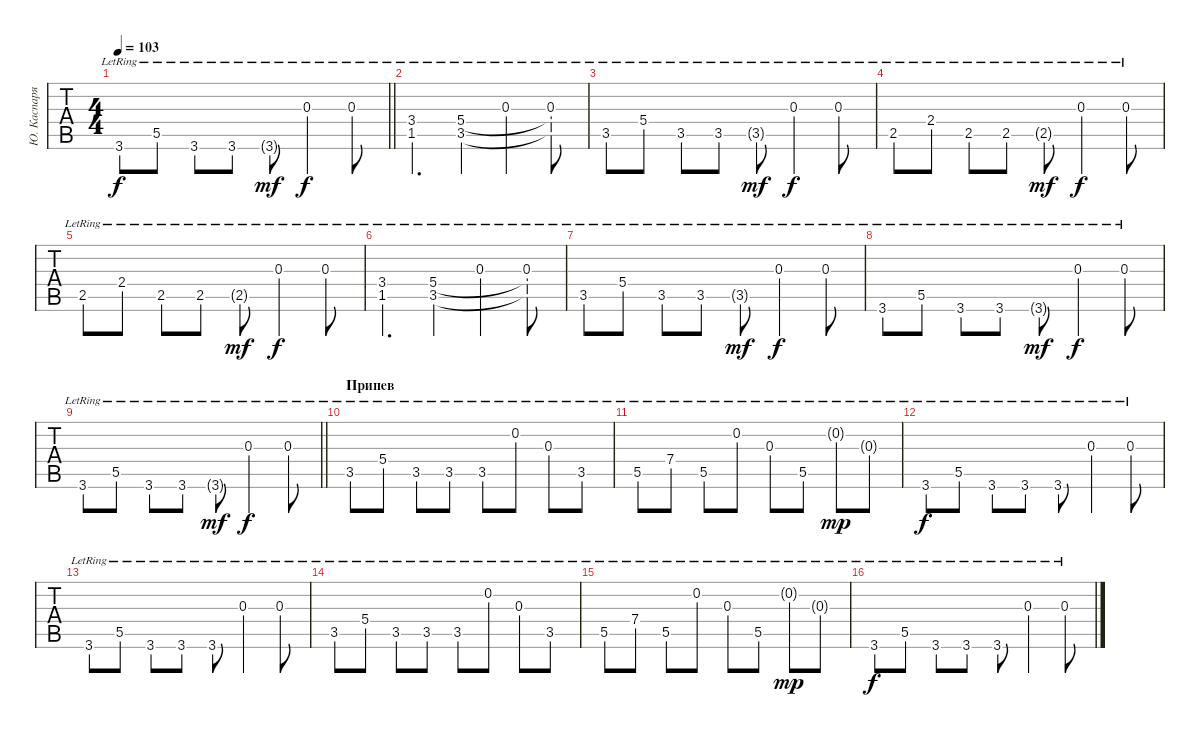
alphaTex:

\track ("Ю. Каспарян" "Ю. Каспаря") {instrument electricguitarclean}
\staff {tabs}
\tuning (E4 B3 G3 D3 A2 E2) {hide}
\ts (4 4)
\tempo 103
\clef g2
\barLineRight lightlight
\ks c
3.6{lr}.8{dy f} 5.5{lr}.8 3.6{lr}.8 3.6{lr}.8 3.6{g lr}.8{dy mf} 0.3{lr}.4{dy f} 0.3{lr}.8 |
(3.4{lr} 1.5{lr}).4{d} (5.4{lr} 3.5{lr}).4 0.3{lr}.4 (0.3{lr} 5.4{t} 3.5{t}).8 |
3.5{lr}.8 5.4{lr}.8 3.5{lr}.8 3.5{lr}.8 3.5{g lr}.8{dy mf} 0.3{lr}.4{dy f} 0.3{lr}.8 |
2.5{lr}.8 2.4{lr}.8 2.5{lr}.8 2.5{lr}.8 2.5{g lr}.8{dy mf} 0.3{lr}.4{dy f} 0.3{lr}.8 |
2.5{lr}.8 2.4{lr}.8 2.5{lr}.8 2.5{lr}.8 2.5{g lr}.8{dy mf} 0.3{lr}.4{dy f} 0.3{lr}.8 |
(3.4{lr} 1.5{lr}).4{d} (5.4{lr} 3.5{lr}).4 0.3{lr}.4 (0.3{lr} 5.4{t} 3.5{t}).8 |
3.5{lr}.8 5.4{lr}.8 3.5{lr}.8 3.5{lr}.8 3.5{g lr}.8{dy mf} 0.3{lr}.4{dy f} 0.3{lr}.8 |
3.6{lr}.8 5.5{lr}.8 3.6{lr}.8 3.6{lr}.8 3.6{g lr}.8{dy mf} 0.3{lr}.4{dy f} 0.3{lr}.8 |
\barLineRight lightlight
3.6{lr}.8 5.5{lr}.8 3.6{lr}.8 3.6{lr}.8 3.6{g lr}.8{dy mf} 0.3{lr}.4{dy f} 0.3{lr}.8 |
\section ("" "Припев")
3.5{lr}.8 5.4{lr}.8 3.5{lr}.8 3.5{lr}.8 3.5{lr}.8 0.2{lr}.8 0.3{lr}.8 3.5{lr}.8 |
5.5{lr}.8 7.4{lr}.8 5.5{lr}.8 0.2{lr}.8 0.3{lr}.8 5.5{lr}.8 0.2{g lr}.8{dy mp} 0.3{g lr}.8 |
3.6{lr}.8{dy f} 5.5{lr}.8 3.6{lr}.8 3.6{lr}.8 3.6{lr}.8 0.3{lr}.4 0.3{lr}.8 |
3.6{lr}.8 5.5{lr}.8 3.6{lr}.8 3.6{lr}.8 3.6{lr}.8 0.3{lr}.4 0.3{lr}.8 |
3.5{lr}.8 5.4{lr}.8 3.5{lr}.8 3.5{lr}.8 3.5{lr}.8 0.2{lr}.8 0.3{lr}.8 3.5{lr}.8 |
5.5{lr}.8 7.4{lr}.8 5.5{lr}.8 0.2{lr}.8 0.3{lr}.8 5.5{lr}.8 0.2{g lr}.8{dy mp} 0.3{g lr}.8 |
3.6{lr}.8{dy f} 5.5{lr}.8 3.6{lr}.8 3.6{lr}.8 3.6{lr}.8 0.3{lr}.4 0.3{lr}.8
